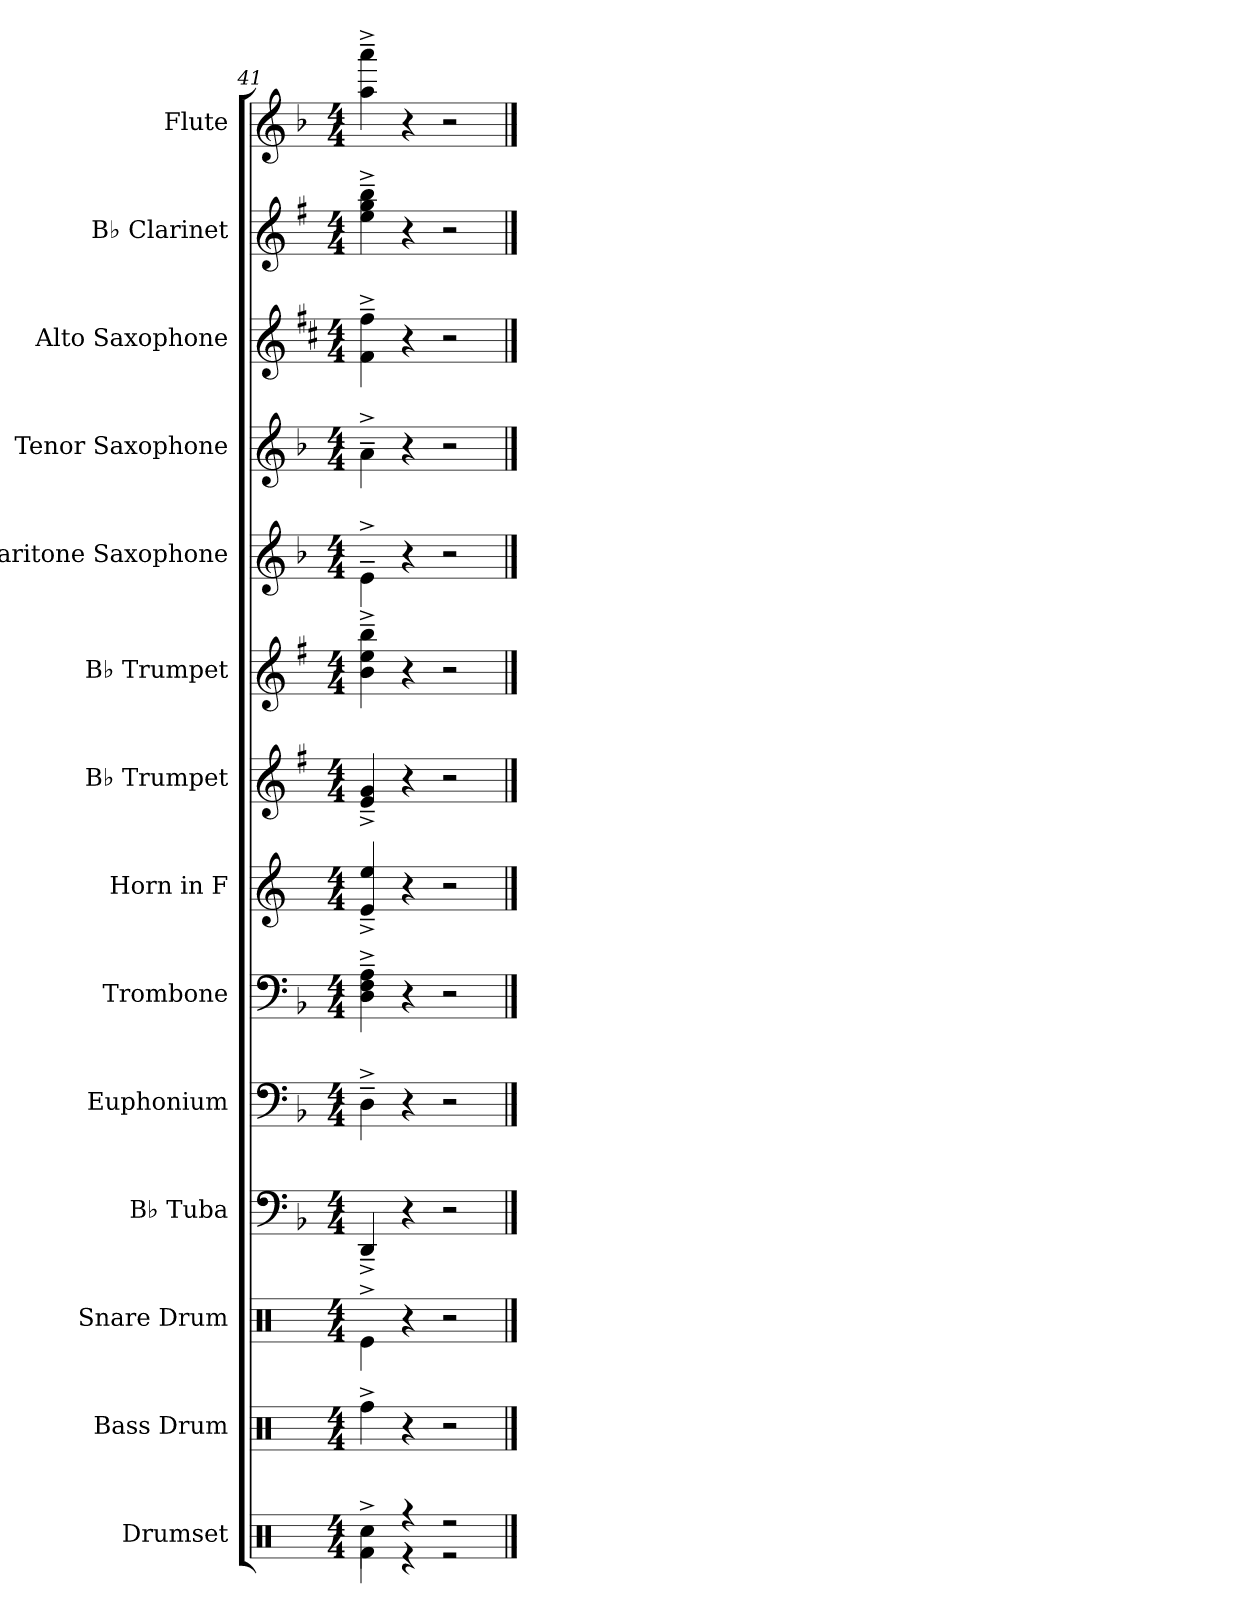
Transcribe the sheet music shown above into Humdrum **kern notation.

**kern	**kern	**kern	**kern	**kern	**kern	**kern	**kern	**kern	**kern	**kern	**kern	**kern	**kern
*part14	*part13	*part12	*part11	*part10	*part9	*part8	*part7	*part6	*part5	*part4	*part3	*part2	*part1
*staff14	*staff13	*staff12	*staff11	*staff10	*staff9	*staff8	*staff7	*staff6	*staff5	*staff4	*staff3	*staff2	*staff1
*I"Drumset	*I"Bass Drum	*I"Snare Drum	*I"B♭ Tuba	*I"Euphonium	*I"Trombone	*I"Horn in F	*I"B♭ Trumpet	*I"B♭ Trumpet	*I"Baritone Saxophone	*I"Tenor Saxophone	*I"Alto Saxophone	*I"B♭ Clarinet	*I"Flute
*I'Drs.	*I'B. Dr.	*I'Sn. Dr.	*I'B♭ Tu.	*I'Euph.	*I'Tbn.	*	*I'B♭ Tpt.	*I'B♭ Tpt.	*I'Bar. Sax.	*I'T. Sax.	*I'A. Sax.	*I'B♭ Cl.	*I'Fl.
*clefX	*clefX	*clefX	*clefF4	*clefF4	*clefF4	*clefG2	*clefG2	*clefG2	*clefG2	*clefG2	*clefG2	*clefG2	*clefG2
*	*	*	*	*	*	*ITrd4c7	*ITrd1c2	*ITrd1c2	*ITrd12c21	*ITrd8c14	*ITrd5c9	*ITrd1c2	*
*k[]	*k[]	*k[]	*k[b-]	*k[b-]	*k[b-]	*k[b-]	*k[b-]	*k[b-]	*k[b-]	*k[b-]	*k[b-]	*k[b-]	*k[b-]
*M4/4	*M4/4	*M4/4	*M4/4	*M4/4	*M4/4	*M4/4	*M4/4	*M4/4	*M4/4	*M4/4	*M4/4	*M4/4	*M4/4
=41	=41	=41	=41	=41	=41	=41	=41	=41	=41	=41	=41	=41	=41
*^	*	*	*	*	*	*	*	*	*	*	*	*	*
4Rcc^\	4Rf\	4Rff^\	4Re^\	4DD~^/	4D~^\	4D\^~ 4F\^~ 4A\^~	4A/~^ 4a/~^	4d/~^ 4f/~^	4a\~^ 4dd\~^ 4aa\~^	4E~^\	4A~^\	4A\~^ 4a\~^	4dd\~^ 4ff\~^ 4aa\~^	4aa\~^ 4aaa\~^
4r	4r	4r	4r	4r	4r	4r	4r	4r	4r	4r	4r	4r	4r	4r
2r	2r	2r	2r	2r	2r	2r	2r	2r	2r	2r	2r	2r	2r	2r
*v	*v	*	*	*	*	*	*	*	*	*	*	*	*	*
==	==	==	==	==	==	==	==	==	==	==	==	==	==
*-	*-	*-	*-	*-	*-	*-	*-	*-	*-	*-	*-	*-	*-
